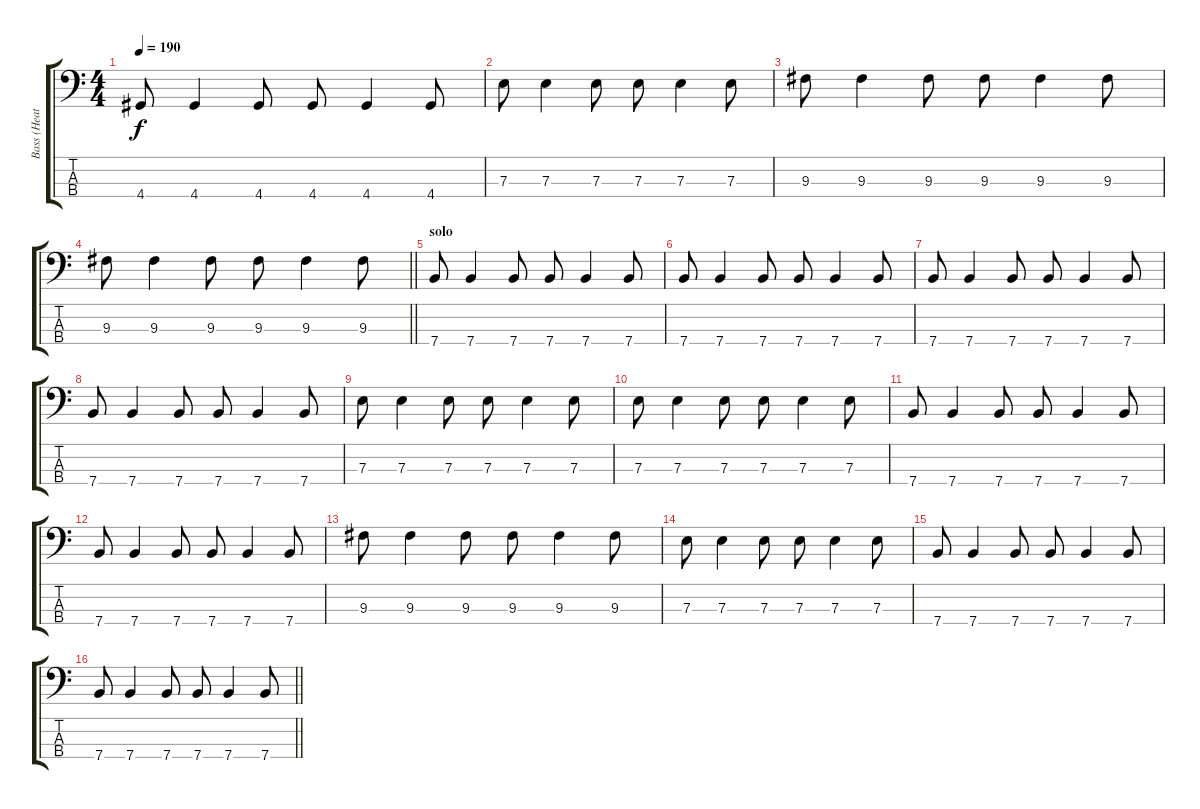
\track ("Bass (Heather/Yvonne)" "Bass (Heat") {instrument electricbassfinger}
\staff {score tabs}
\tuning (G2 D2 A1 E1) {hide}
\ts (4 4)
\tempo 190
\clef f4
\ks c
4.4.8{dy f} 4.4.4 4.4.8 4.4.8 4.4.4 4.4.8 |
7.3.8 7.3.4 7.3.8 7.3.8 7.3.4 7.3.8 |
9.3.8 9.3.4 9.3.8 9.3.8 9.3.4 9.3.8 |
\barLineRight lightlight
9.3.8 9.3.4 9.3.8 9.3.8 9.3.4 9.3.8 |
\section ("" "solo")
7.4.8 7.4.4 7.4.8 7.4.8 7.4.4 7.4.8 |
7.4.8 7.4.4 7.4.8 7.4.8 7.4.4 7.4.8 |
7.4.8 7.4.4 7.4.8 7.4.8 7.4.4 7.4.8 |
7.4.8 7.4.4 7.4.8 7.4.8 7.4.4 7.4.8 |
7.3.8 7.3.4 7.3.8 7.3.8 7.3.4 7.3.8 |
7.3.8 7.3.4 7.3.8 7.3.8 7.3.4 7.3.8 |
7.4.8 7.4.4 7.4.8 7.4.8 7.4.4 7.4.8 |
7.4.8 7.4.4 7.4.8 7.4.8 7.4.4 7.4.8 |
9.3.8 9.3.4 9.3.8 9.3.8 9.3.4 9.3.8 |
7.3.8 7.3.4 7.3.8 7.3.8 7.3.4 7.3.8 |
7.4.8 7.4.4 7.4.8 7.4.8 7.4.4 7.4.8 |
\barLineRight lightlight
7.4.8 7.4.4 7.4.8 7.4.8 7.4.4 7.4.8
